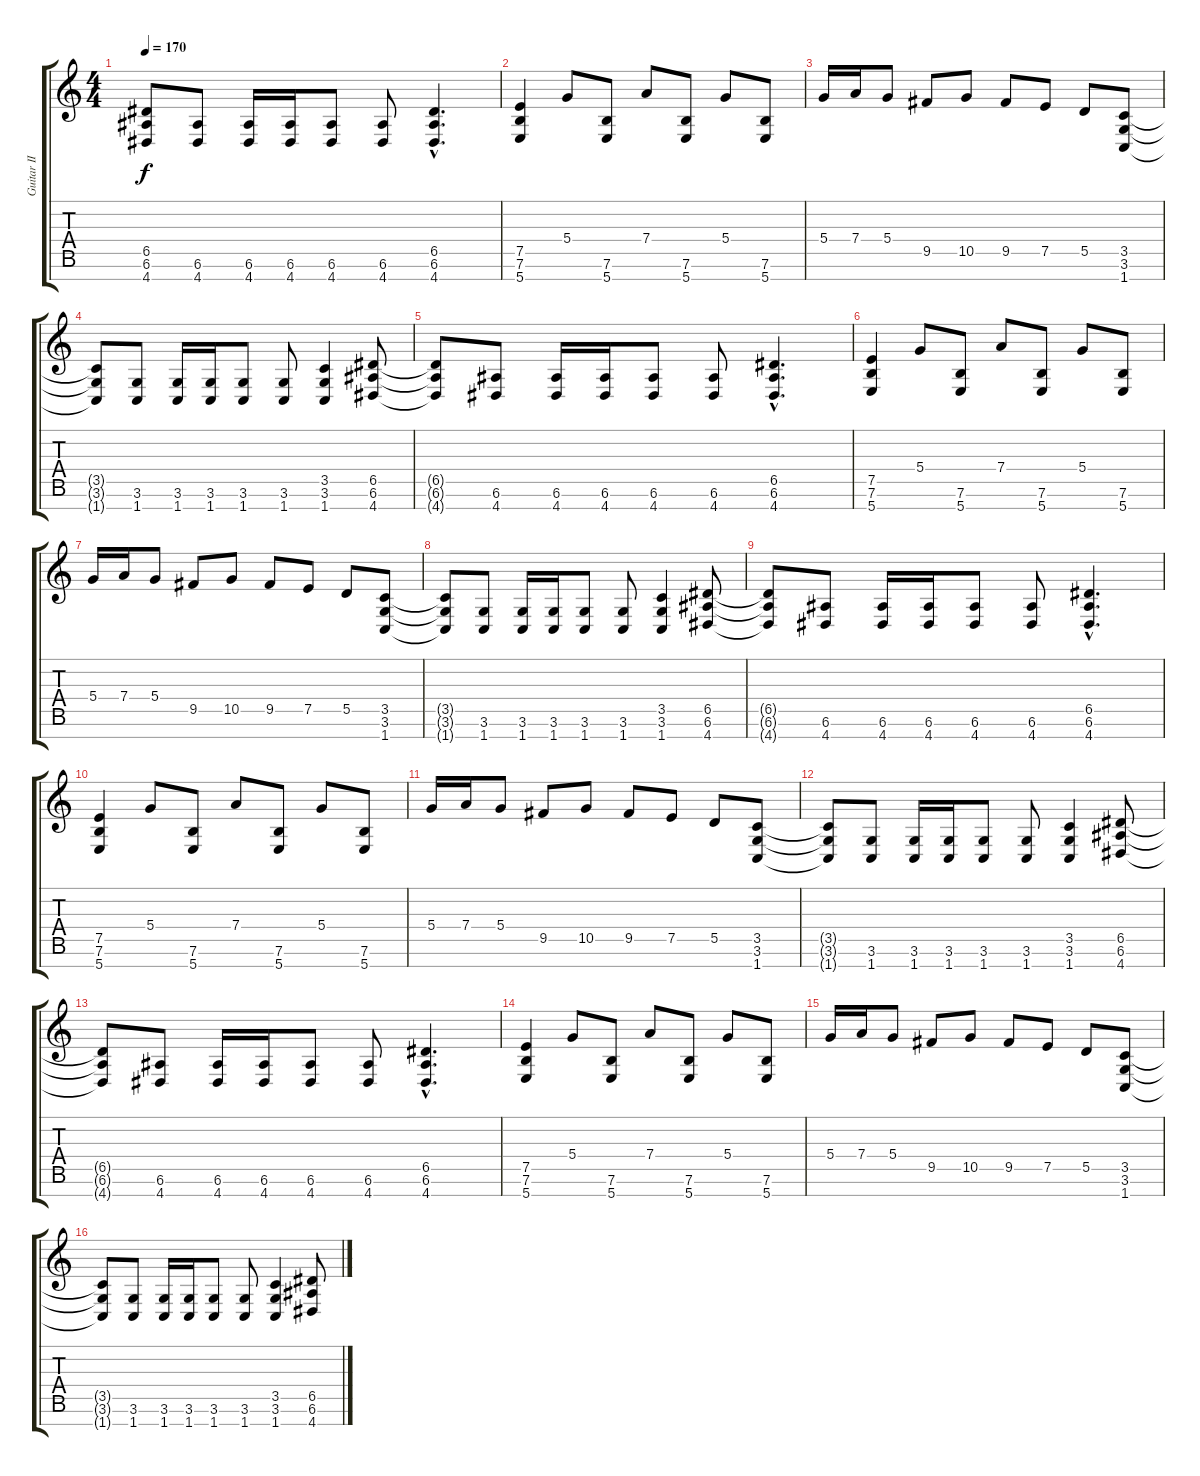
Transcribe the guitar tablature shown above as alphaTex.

\track ("Guitar II" "Guitar II") {instrument distortionguitar}
\staff {score tabs}
\tuning (E4 B3 G3 D3 A2 E2 B1) {hide}
\ts (4 4)
\tempo 170
\clef g2
\ks c
(6.5{t} 6.6{t} 4.7{t}).8{dy f} (6.6 4.7).8 (6.6 4.7).16 (6.6 4.7).16 (6.6 4.7).8 (6.6 4.7).8 (6.5{hac} 6.6{hac} 4.7{hac}).4{d} |
(7.5 7.6 5.7).4 5.4.8 (7.6 5.7).8 7.4.8 (7.6 5.7).8 5.4.8 (7.6 5.7).8 |
5.4.16 7.4.16 5.4.8 9.5.8 10.5.8 9.5.8 7.5.8 5.5.8 (3.5 3.6 1.7).8 |
(3.5{t} 3.6{t} 1.7{t}).8 (3.6 1.7).8 (3.6 1.7).16 (3.6 1.7).16 (3.6 1.7).8 (3.6 1.7).8 (3.5 3.6 1.7).4 (6.5 6.6 4.7).8 |
(6.5{t} 6.6{t} 4.7{t}).8 (6.6 4.7).8 (6.6 4.7).16 (6.6 4.7).16 (6.6 4.7).8 (6.6 4.7).8 (6.5{hac} 6.6{hac} 4.7{hac}).4{d} |
(7.5 7.6 5.7).4 5.4.8 (7.6 5.7).8 7.4.8 (7.6 5.7).8 5.4.8 (7.6 5.7).8 |
5.4.16 7.4.16 5.4.8 9.5.8 10.5.8 9.5.8 7.5.8 5.5.8 (3.5 3.6 1.7).8 |
(3.5{t} 3.6{t} 1.7{t}).8 (3.6 1.7).8 (3.6 1.7).16 (3.6 1.7).16 (3.6 1.7).8 (3.6 1.7).8 (3.5 3.6 1.7).4 (6.5 6.6 4.7).8 |
(6.5{t} 6.6{t} 4.7{t}).8 (6.6 4.7).8 (6.6 4.7).16 (6.6 4.7).16 (6.6 4.7).8 (6.6 4.7).8 (6.5{hac} 6.6{hac} 4.7{hac}).4{d} |
(7.5 7.6 5.7).4{volume 9} 5.4.8 (7.6 5.7).8 7.4.8 (7.6 5.7).8 5.4.8 (7.6 5.7).8 |
5.4.16 7.4.16 5.4.8 9.5.8 10.5.8 9.5.8 7.5.8 5.5.8 (3.5 3.6 1.7).8 |
(3.5{t} 3.6{t} 1.7{t}).8{volume 4} (3.6 1.7).8 (3.6 1.7).16 (3.6 1.7).16 (3.6 1.7).8 (3.6 1.7).8 (3.5 3.6 1.7).4 (6.5 6.6 4.7).8 |
(6.5{t} 6.6{t} 4.7{t}).8 (6.6 4.7).8 (6.6 4.7).16 (6.6 4.7).16 (6.6 4.7).8 (6.6 4.7).8 (6.5{hac} 6.6{hac} 4.7{hac}).4{d} |
(7.5 7.6 5.7).4{volume 0} 5.4.8 (7.6 5.7).8 7.4.8 (7.6 5.7).8 5.4.8 (7.6 5.7).8 |
5.4.16 7.4.16 5.4.8 9.5.8 10.5.8 9.5.8 7.5.8 5.5.8 (3.5 3.6 1.7).8 |
(3.5{t} 3.6{t} 1.7{t}).8 (3.6 1.7).8 (3.6 1.7).16 (3.6 1.7).16 (3.6 1.7).8 (3.6 1.7).8 (3.5 3.6 1.7).4 (6.5 6.6 4.7).8
